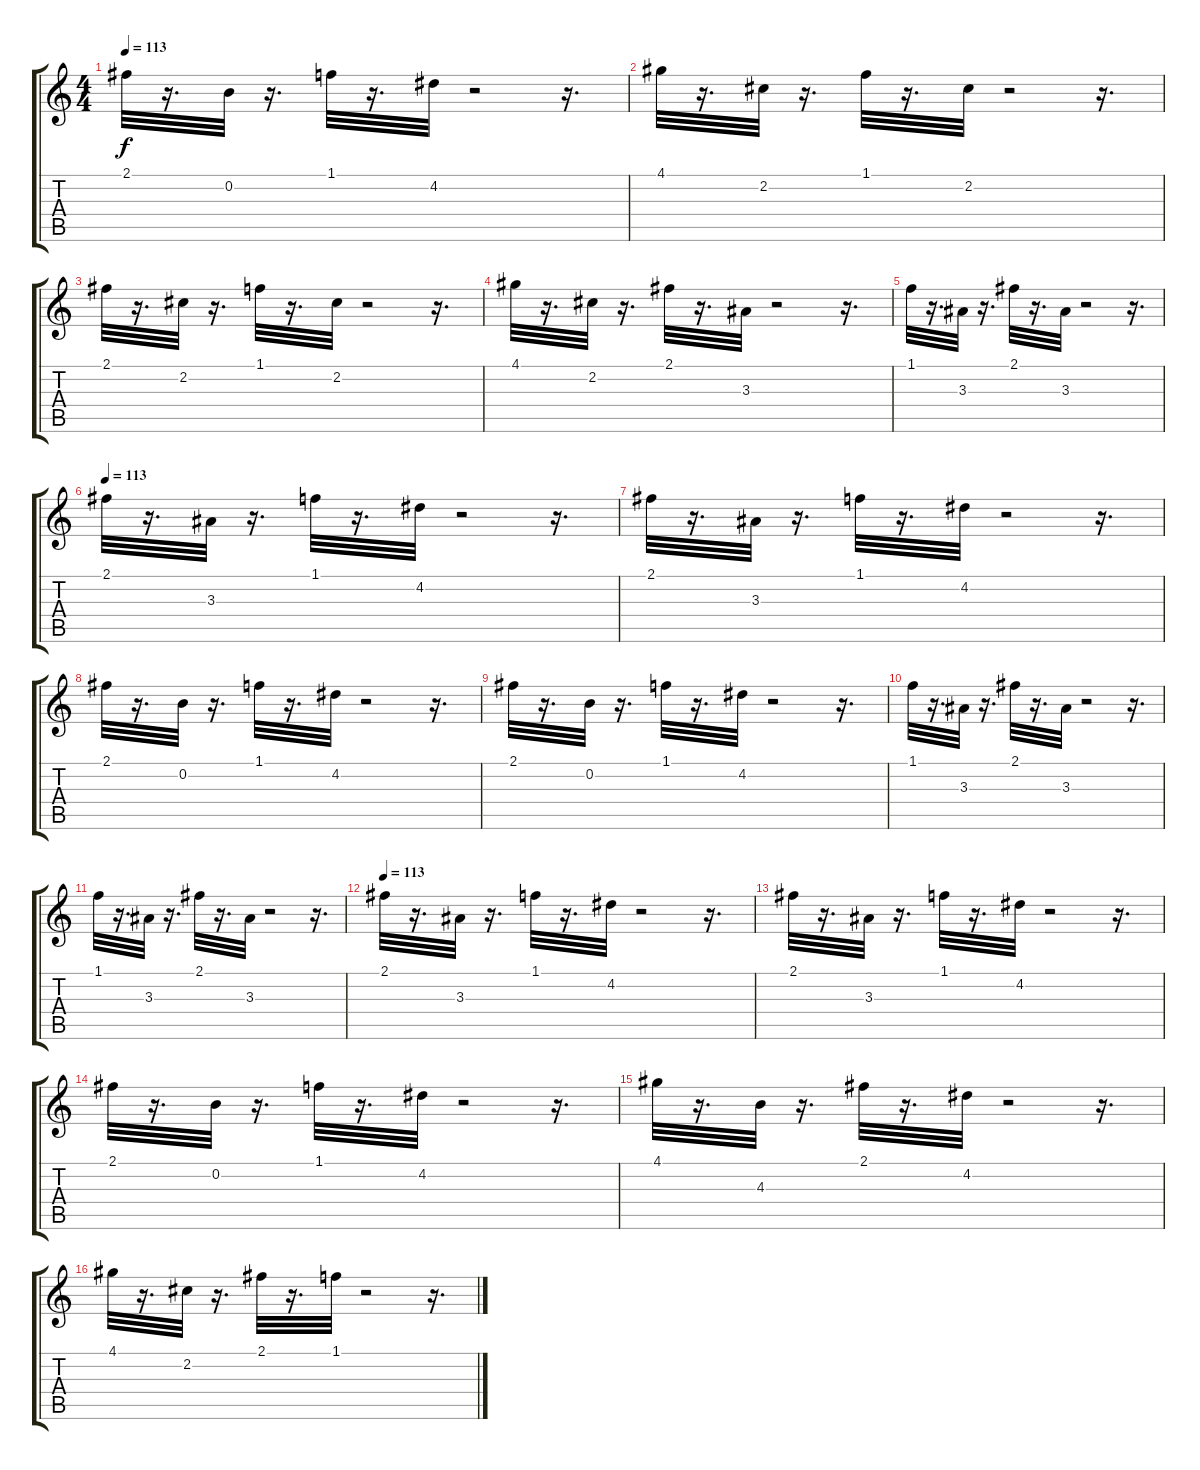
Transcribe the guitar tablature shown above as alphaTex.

\track "" {instrument electricbassfinger}
\staff {score tabs}
\tuning (E4 B3 G3 D3 A2 E2) {hide}
\ts (4 4)
\tempo 113
\clef g2
\ks c
2.1.32{dy f} r.16{d} 0.2.32 r.16{d} 1.1.32 r.16{d} 4.2.32 r.2 r.16{d} |
4.1.32 r.16{d} 2.2.32 r.16{d} 1.1.32 r.16{d} 2.2.32 r.2 r.16{d} |
2.1.32 r.16{d} 2.2.32 r.16{d} 1.1.32 r.16{d} 2.2.32 r.2 r.16{d} |
4.1.32 r.16{d} 2.2.32 r.16{d} 2.1.32 r.16{d} 3.3.32 r.2 r.16{d} |
1.1.32 r.16{d} 3.3.32 r.16{d} 2.1.32 r.16{d} 3.3.32 r.2 r.16{d} |
\tempo 113
2.1.32 r.16{d} 3.3.32 r.16{d} 1.1.32 r.16{d} 4.2.32 r.2 r.16{d} |
2.1.32 r.16{d} 3.3.32 r.16{d} 1.1.32 r.16{d} 4.2.32 r.2 r.16{d} |
2.1.32 r.16{d} 0.2.32 r.16{d} 1.1.32 r.16{d} 4.2.32 r.2 r.16{d} |
2.1.32 r.16{d} 0.2.32 r.16{d} 1.1.32 r.16{d} 4.2.32 r.2 r.16{d} |
1.1.32 r.16{d} 3.3.32 r.16{d} 2.1.32 r.16{d} 3.3.32 r.2 r.16{d} |
1.1.32 r.16{d} 3.3.32 r.16{d} 2.1.32 r.16{d} 3.3.32 r.2 r.16{d} |
\tempo 113
2.1.32 r.16{d} 3.3.32 r.16{d} 1.1.32 r.16{d} 4.2.32 r.2 r.16{d} |
2.1.32 r.16{d} 3.3.32 r.16{d} 1.1.32 r.16{d} 4.2.32 r.2 r.16{d} |
2.1.32 r.16{d} 0.2.32 r.16{d} 1.1.32 r.16{d} 4.2.32 r.2 r.16{d} |
4.1.32 r.16{d} 4.3.32 r.16{d} 2.1.32 r.16{d} 4.2.32 r.2 r.16{d} |
4.1.32 r.16{d} 2.2.32 r.16{d} 2.1.32 r.16{d} 1.1.32 r.2 r.16{d}
